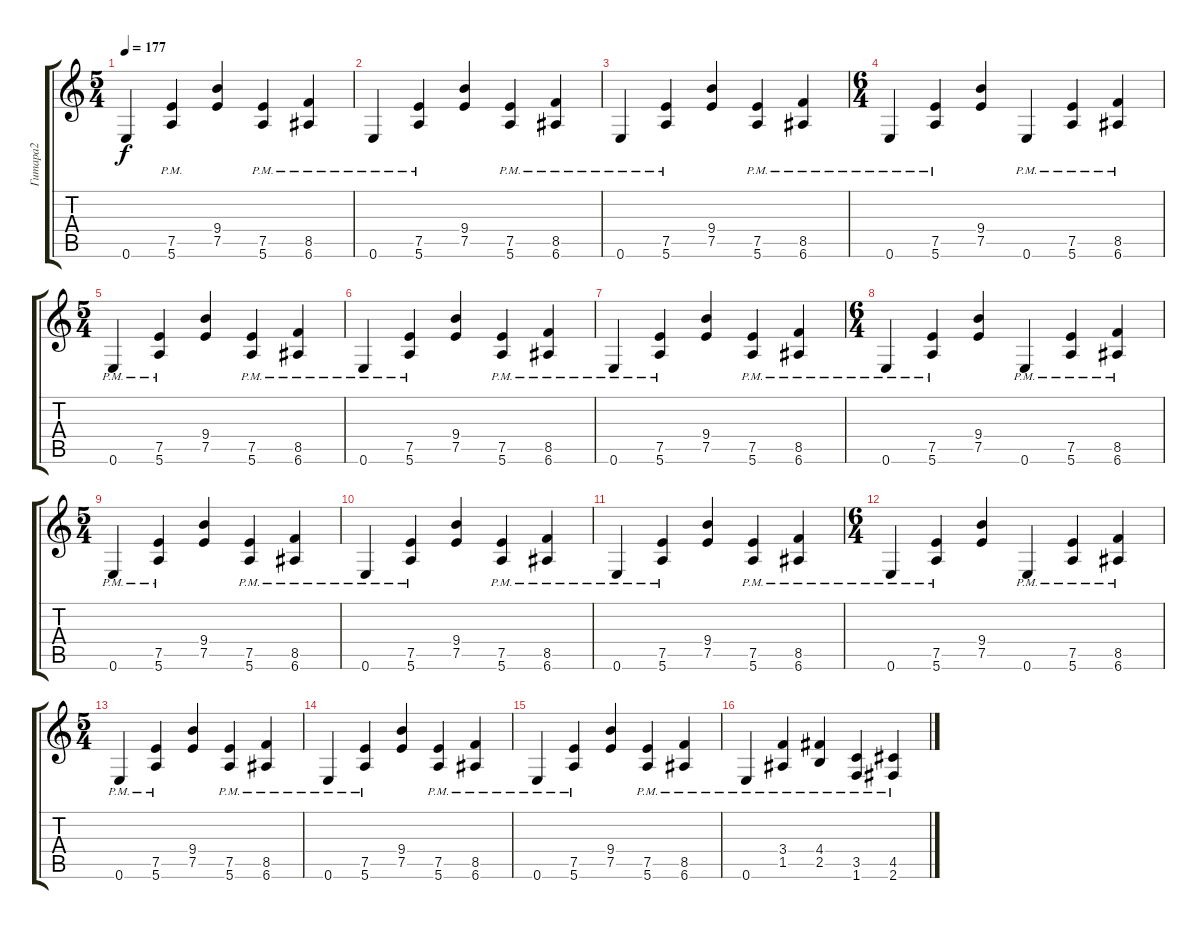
\track ("Гитара2" "Гитара2") {instrument distortionguitar}
\staff {score tabs}
\tuning (E4 B3 G3 D3 A2 E2) {hide}
\ts (5 4)
\tempo 177
\clef g2
\ks c
0.6.4{dy f} (7.5{pm} 5.6{pm}).4 (9.4 7.5).4 (7.5{pm} 5.6{pm}).4 (8.5{pm} 6.6{pm}).4 |
0.6{pm}.4 (7.5{pm} 5.6{pm}).4 (9.4 7.5).4 (7.5{pm} 5.6{pm}).4 (8.5{pm} 6.6{pm}).4 |
0.6{pm}.4 (7.5{pm} 5.6{pm}).4 (9.4 7.5).4 (7.5{pm} 5.6{pm}).4 (8.5{pm} 6.6{pm}).4 |
\ts (6 4)
0.6{pm}.4 (7.5{pm} 5.6{pm}).4 (9.4 7.5).4 0.6{pm}.4 (7.5{pm} 5.6{pm}).4 (8.5{pm} 6.6{pm}).4 |
\ts (5 4)
0.6{pm}.4 (7.5{pm} 5.6{pm}).4 (9.4 7.5).4 (7.5{pm} 5.6{pm}).4 (8.5{pm} 6.6{pm}).4 |
0.6{pm}.4 (7.5{pm} 5.6{pm}).4 (9.4 7.5).4 (7.5{pm} 5.6{pm}).4 (8.5{pm} 6.6{pm}).4 |
0.6{pm}.4 (7.5{pm} 5.6{pm}).4 (9.4 7.5).4 (7.5{pm} 5.6{pm}).4 (8.5{pm} 6.6{pm}).4 |
\ts (6 4)
0.6{pm}.4 (7.5{pm} 5.6{pm}).4 (9.4 7.5).4 0.6{pm}.4 (7.5{pm} 5.6{pm}).4 (8.5{pm} 6.6{pm}).4 |
\ts (5 4)
0.6{pm}.4 (7.5{pm} 5.6{pm}).4 (9.4 7.5).4 (7.5{pm} 5.6{pm}).4 (8.5{pm} 6.6{pm}).4 |
0.6{pm}.4 (7.5{pm} 5.6{pm}).4 (9.4 7.5).4 (7.5{pm} 5.6{pm}).4 (8.5{pm} 6.6{pm}).4 |
0.6{pm}.4 (7.5{pm} 5.6{pm}).4 (9.4 7.5).4 (7.5{pm} 5.6{pm}).4 (8.5{pm} 6.6{pm}).4 |
\ts (6 4)
0.6{pm}.4 (7.5{pm} 5.6{pm}).4 (9.4 7.5).4 0.6{pm}.4 (7.5{pm} 5.6{pm}).4 (8.5{pm} 6.6{pm}).4 |
\ts (5 4)
0.6{pm}.4 (7.5{pm} 5.6{pm}).4 (9.4 7.5).4 (7.5{pm} 5.6{pm}).4 (8.5{pm} 6.6{pm}).4 |
0.6{pm}.4 (7.5{pm} 5.6{pm}).4 (9.4 7.5).4 (7.5{pm} 5.6{pm}).4 (8.5{pm} 6.6{pm}).4 |
0.6{pm}.4 (7.5{pm} 5.6{pm}).4 (9.4 7.5).4 (7.5{pm} 5.6{pm}).4 (8.5{pm} 6.6{pm}).4 |
0.6{pm}.4 (3.4{pm} 1.5{pm}).4 (4.4{pm} 2.5{pm}).4 (3.5{pm} 1.6{pm}).4 (4.5{pm} 2.6{pm}).4
